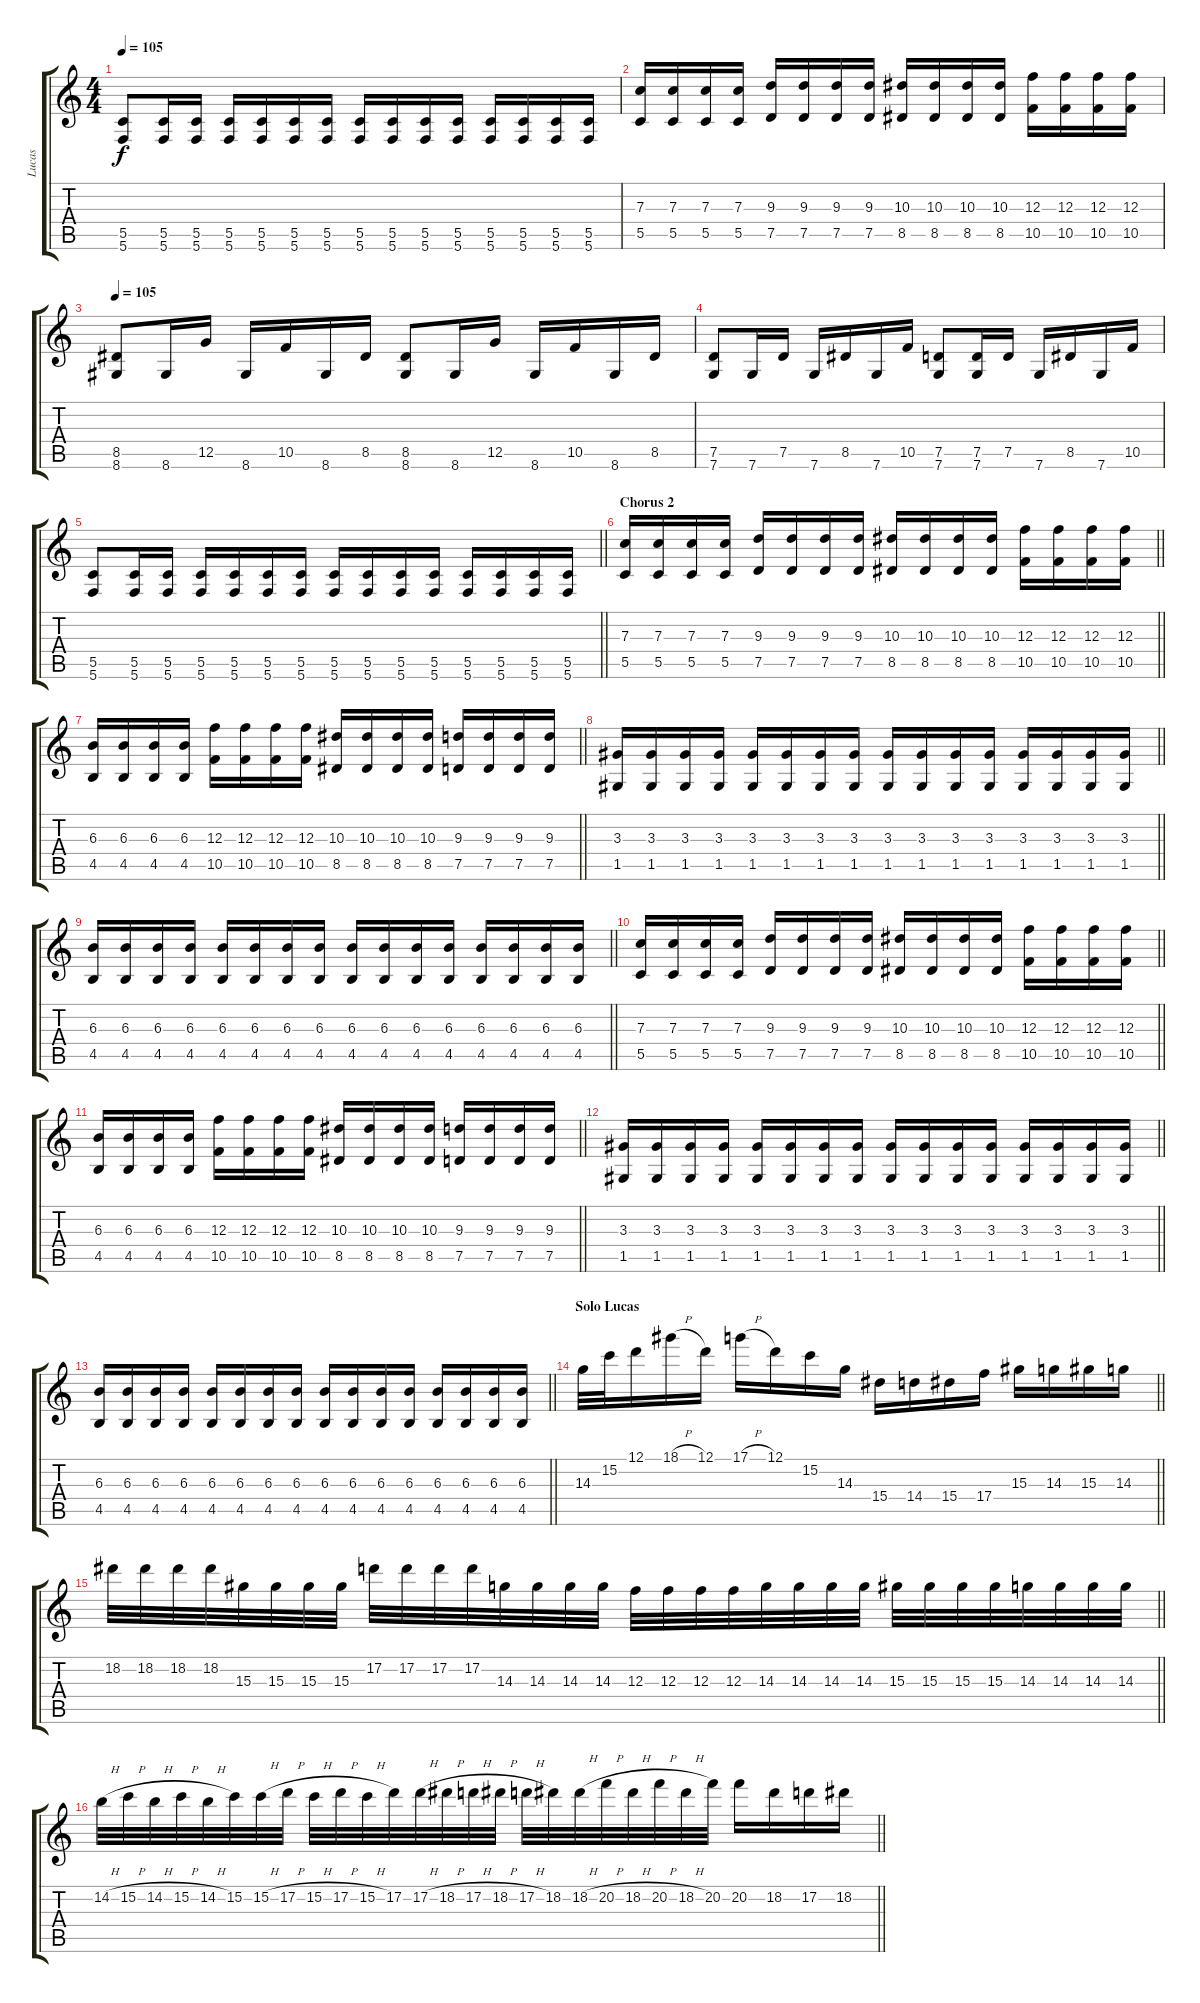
\track ("Lucas" "Lucas") {instrument overdrivenguitar}
\staff {score tabs}
\tuning (D4 A3 F3 C3 G2 C2) {hide}
\ts (4 4)
\tempo 105
\clef g2
\ks c
(5.5 5.6).8{dy f} (5.5 5.6).16 (5.5 5.6).16 (5.5 5.6).16 (5.5 5.6).16 (5.5 5.6).16 (5.5 5.6).16 (5.5 5.6).16 (5.5 5.6).16 (5.5 5.6).16 (5.5 5.6).16 (5.5 5.6).16 (5.5 5.6).16 (5.5 5.6).16 (5.5 5.6).16 |
(7.3 5.5).16 (7.3 5.5).16 (7.3 5.5).16 (7.3 5.5).16 (9.3 7.5).16 (9.3 7.5).16 (9.3 7.5).16 (9.3 7.5).16 (10.3 8.5).16 (10.3 8.5).16 (10.3 8.5).16 (10.3 8.5).16 (12.3 10.5).16 (12.3 10.5).16 (12.3 10.5).16 (12.3 10.5).16 |
\tempo 105
(8.5 8.6).8 8.6.16 12.5.16 8.6.16 10.5.16 8.6.16 8.5.16 (8.5 8.6).8 8.6.16 12.5.16 8.6.16 10.5.16 8.6.16 8.5.16 |
(7.5 7.6).8 7.6.16 7.5.16 7.6.16 8.5.16 7.6.16 10.5.16 (7.5 7.6).8 (7.5 7.6).16 7.5.16 7.6.16 8.5.16 7.6.16 10.5.16 |
\barLineRight lightlight
(5.5 5.6).8 (5.5 5.6).16 (5.5 5.6).16 (5.5 5.6).16 (5.5 5.6).16 (5.5 5.6).16 (5.5 5.6).16 (5.5 5.6).16 (5.5 5.6).16 (5.5 5.6).16 (5.5 5.6).16 (5.5 5.6).16 (5.5 5.6).16 (5.5 5.6).16 (5.5 5.6).16 |
\section ("" "Chorus 2")
\barLineRight lightlight
(7.3 5.5).16 (7.3 5.5).16 (7.3 5.5).16 (7.3 5.5).16 (9.3 7.5).16 (9.3 7.5).16 (9.3 7.5).16 (9.3 7.5).16 (10.3 8.5).16 (10.3 8.5).16 (10.3 8.5).16 (10.3 8.5).16 (12.3 10.5).16 (12.3 10.5).16 (12.3 10.5).16 (12.3 10.5).16 |
\barLineRight lightlight
(6.3 4.5).16 (6.3 4.5).16 (6.3 4.5).16 (6.3 4.5).16 (12.3 10.5).16 (12.3 10.5).16 (12.3 10.5).16 (12.3 10.5).16 (10.3 8.5).16 (10.3 8.5).16 (10.3 8.5).16 (10.3 8.5).16 (9.3 7.5).16 (9.3 7.5).16 (9.3 7.5).16 (9.3 7.5).16 |
\barLineRight lightlight
(3.3 1.5).16 (3.3 1.5).16 (3.3 1.5).16 (3.3 1.5).16 (3.3 1.5).16 (3.3 1.5).16 (3.3 1.5).16 (3.3 1.5).16 (3.3 1.5).16 (3.3 1.5).16 (3.3 1.5).16 (3.3 1.5).16 (3.3 1.5).16 (3.3 1.5).16 (3.3 1.5).16 (3.3 1.5).16 |
\barLineRight lightlight
(6.3 4.5).16 (6.3 4.5).16 (6.3 4.5).16 (6.3 4.5).16 (6.3 4.5).16 (6.3 4.5).16 (6.3 4.5).16 (6.3 4.5).16 (6.3 4.5).16 (6.3 4.5).16 (6.3 4.5).16 (6.3 4.5).16 (6.3 4.5).16 (6.3 4.5).16 (6.3 4.5).16 (6.3 4.5).16 |
\barLineRight lightlight
(7.3 5.5).16 (7.3 5.5).16 (7.3 5.5).16 (7.3 5.5).16 (9.3 7.5).16 (9.3 7.5).16 (9.3 7.5).16 (9.3 7.5).16 (10.3 8.5).16 (10.3 8.5).16 (10.3 8.5).16 (10.3 8.5).16 (12.3 10.5).16 (12.3 10.5).16 (12.3 10.5).16 (12.3 10.5).16 |
\barLineRight lightlight
(6.3 4.5).16 (6.3 4.5).16 (6.3 4.5).16 (6.3 4.5).16 (12.3 10.5).16 (12.3 10.5).16 (12.3 10.5).16 (12.3 10.5).16 (10.3 8.5).16 (10.3 8.5).16 (10.3 8.5).16 (10.3 8.5).16 (9.3 7.5).16 (9.3 7.5).16 (9.3 7.5).16 (9.3 7.5).16 |
\barLineRight lightlight
(3.3 1.5).16 (3.3 1.5).16 (3.3 1.5).16 (3.3 1.5).16 (3.3 1.5).16 (3.3 1.5).16 (3.3 1.5).16 (3.3 1.5).16 (3.3 1.5).16 (3.3 1.5).16 (3.3 1.5).16 (3.3 1.5).16 (3.3 1.5).16 (3.3 1.5).16 (3.3 1.5).16 (3.3 1.5).16 |
\barLineRight lightlight
(6.3 4.5).16 (6.3 4.5).16 (6.3 4.5).16 (6.3 4.5).16 (6.3 4.5).16 (6.3 4.5).16 (6.3 4.5).16 (6.3 4.5).16 (6.3 4.5).16 (6.3 4.5).16 (6.3 4.5).16 (6.3 4.5).16 (6.3 4.5).16 (6.3 4.5).16 (6.3 4.5).16 (6.3 4.5).16 |
\section ("" "Solo Lucas")
\barLineRight lightlight
14.3.32 15.2.32 12.1.16 18.1{h}.16 12.1.16 17.1{h}.16 12.1.16 15.2.16 14.3.16 15.4.16 14.4.16 15.4.16 17.4.16 15.3.16 14.3.16 15.3.16 14.3.16 |
\barLineRight lightlight
18.2.32 18.2.32 18.2.32 18.2.32 15.3.32 15.3.32 15.3.32 15.3.32 17.2.32 17.2.32 17.2.32 17.2.32 14.3.32 14.3.32 14.3.32 14.3.32 12.3.32 12.3.32 12.3.32 12.3.32 14.3.32 14.3.32 14.3.32 14.3.32 15.3.32 15.3.32 15.3.32 15.3.32 14.3.32 14.3.32 14.3.32 14.3.32 |
\barLineRight lightlight
14.2{h}.32 15.2{h}.32 14.2{h}.32 15.2{h}.32 14.2{h}.32 15.2.32 15.2{h}.32 17.2{h}.32 15.2{h}.32 17.2{h}.32 15.2{h}.32 17.2.32 17.2{h}.32 18.2{h}.32 17.2{h}.32 18.2{h}.32 17.2{h}.32 18.2.32 18.2{h}.32 20.2{h}.32 18.2{h}.32 20.2{h}.32 18.2{h}.32 20.2.32 20.2.16 18.2.16 17.2.16 18.2.16
